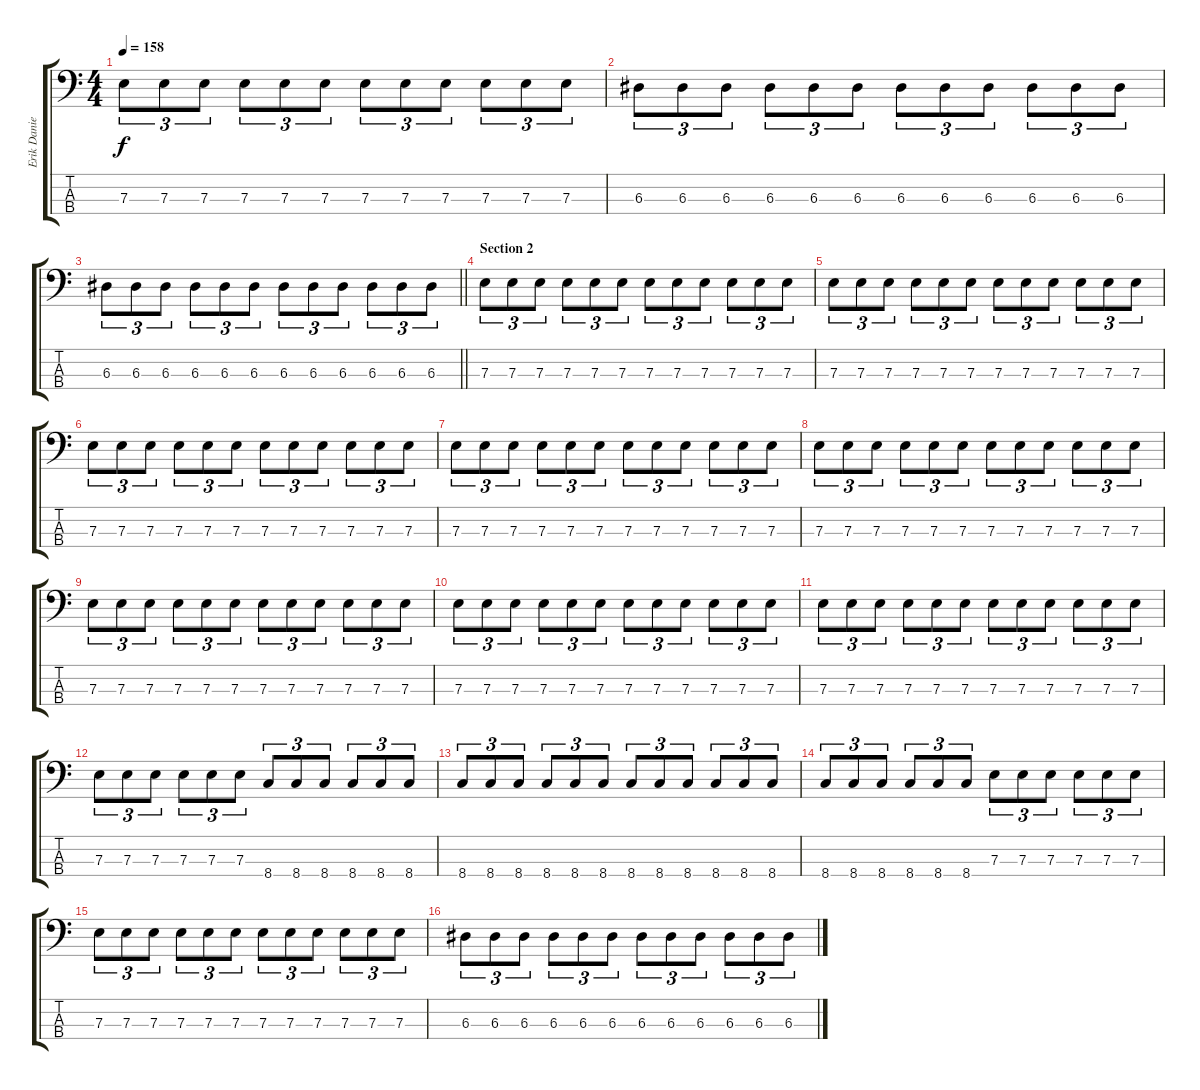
\track ("Erik Danielsson" "Erik Danie") {instrument electricbasspick}
\staff {score tabs}
\tuning (G2 D2 A1 E1) {hide}
\ts (4 4)
\tempo 158
\clef f4
\ks c
7.3.8{tu (3 2) dy f} 7.3.8{tu (3 2)} 7.3.8{tu (3 2)} 7.3.8{tu (3 2)} 7.3.8{tu (3 2)} 7.3.8{tu (3 2)} 7.3.8{tu (3 2)} 7.3.8{tu (3 2)} 7.3.8{tu (3 2)} 7.3.8{tu (3 2)} 7.3.8{tu (3 2)} 7.3.8{tu (3 2)} |
6.3.8{tu (3 2)} 6.3.8{tu (3 2)} 6.3.8{tu (3 2)} 6.3.8{tu (3 2)} 6.3.8{tu (3 2)} 6.3.8{tu (3 2)} 6.3.8{tu (3 2)} 6.3.8{tu (3 2)} 6.3.8{tu (3 2)} 6.3.8{tu (3 2)} 6.3.8{tu (3 2)} 6.3.8{tu (3 2)} |
\barLineRight lightlight
6.3.8{tu (3 2)} 6.3.8{tu (3 2)} 6.3.8{tu (3 2)} 6.3.8{tu (3 2)} 6.3.8{tu (3 2)} 6.3.8{tu (3 2)} 6.3.8{tu (3 2)} 6.3.8{tu (3 2)} 6.3.8{tu (3 2)} 6.3.8{tu (3 2)} 6.3.8{tu (3 2)} 6.3.8{tu (3 2)} |
\section ("" "Section 2")
7.3.8{tu (3 2)} 7.3.8{tu (3 2)} 7.3.8{tu (3 2)} 7.3.8{tu (3 2)} 7.3.8{tu (3 2)} 7.3.8{tu (3 2)} 7.3.8{tu (3 2)} 7.3.8{tu (3 2)} 7.3.8{tu (3 2)} 7.3.8{tu (3 2)} 7.3.8{tu (3 2)} 7.3.8{tu (3 2)} |
7.3.8{tu (3 2)} 7.3.8{tu (3 2)} 7.3.8{tu (3 2)} 7.3.8{tu (3 2)} 7.3.8{tu (3 2)} 7.3.8{tu (3 2)} 7.3.8{tu (3 2)} 7.3.8{tu (3 2)} 7.3.8{tu (3 2)} 7.3.8{tu (3 2)} 7.3.8{tu (3 2)} 7.3.8{tu (3 2)} |
7.3.8{tu (3 2)} 7.3.8{tu (3 2)} 7.3.8{tu (3 2)} 7.3.8{tu (3 2)} 7.3.8{tu (3 2)} 7.3.8{tu (3 2)} 7.3.8{tu (3 2)} 7.3.8{tu (3 2)} 7.3.8{tu (3 2)} 7.3.8{tu (3 2)} 7.3.8{tu (3 2)} 7.3.8{tu (3 2)} |
7.3.8{tu (3 2)} 7.3.8{tu (3 2)} 7.3.8{tu (3 2)} 7.3.8{tu (3 2)} 7.3.8{tu (3 2)} 7.3.8{tu (3 2)} 7.3.8{tu (3 2)} 7.3.8{tu (3 2)} 7.3.8{tu (3 2)} 7.3.8{tu (3 2)} 7.3.8{tu (3 2)} 7.3.8{tu (3 2)} |
7.3.8{tu (3 2)} 7.3.8{tu (3 2)} 7.3.8{tu (3 2)} 7.3.8{tu (3 2)} 7.3.8{tu (3 2)} 7.3.8{tu (3 2)} 7.3.8{tu (3 2)} 7.3.8{tu (3 2)} 7.3.8{tu (3 2)} 7.3.8{tu (3 2)} 7.3.8{tu (3 2)} 7.3.8{tu (3 2)} |
7.3.8{tu (3 2)} 7.3.8{tu (3 2)} 7.3.8{tu (3 2)} 7.3.8{tu (3 2)} 7.3.8{tu (3 2)} 7.3.8{tu (3 2)} 7.3.8{tu (3 2)} 7.3.8{tu (3 2)} 7.3.8{tu (3 2)} 7.3.8{tu (3 2)} 7.3.8{tu (3 2)} 7.3.8{tu (3 2)} |
7.3.8{tu (3 2)} 7.3.8{tu (3 2)} 7.3.8{tu (3 2)} 7.3.8{tu (3 2)} 7.3.8{tu (3 2)} 7.3.8{tu (3 2)} 7.3.8{tu (3 2)} 7.3.8{tu (3 2)} 7.3.8{tu (3 2)} 7.3.8{tu (3 2)} 7.3.8{tu (3 2)} 7.3.8{tu (3 2)} |
7.3.8{tu (3 2)} 7.3.8{tu (3 2)} 7.3.8{tu (3 2)} 7.3.8{tu (3 2)} 7.3.8{tu (3 2)} 7.3.8{tu (3 2)} 7.3.8{tu (3 2)} 7.3.8{tu (3 2)} 7.3.8{tu (3 2)} 7.3.8{tu (3 2)} 7.3.8{tu (3 2)} 7.3.8{tu (3 2)} |
7.3.8{tu (3 2)} 7.3.8{tu (3 2)} 7.3.8{tu (3 2)} 7.3.8{tu (3 2)} 7.3.8{tu (3 2)} 7.3.8{tu (3 2)} 8.4.8{tu (3 2)} 8.4.8{tu (3 2)} 8.4.8{tu (3 2)} 8.4.8{tu (3 2)} 8.4.8{tu (3 2)} 8.4.8{tu (3 2)} |
8.4.8{tu (3 2)} 8.4.8{tu (3 2)} 8.4.8{tu (3 2)} 8.4.8{tu (3 2)} 8.4.8{tu (3 2)} 8.4.8{tu (3 2)} 8.4.8{tu (3 2)} 8.4.8{tu (3 2)} 8.4.8{tu (3 2)} 8.4.8{tu (3 2)} 8.4.8{tu (3 2)} 8.4.8{tu (3 2)} |
8.4.8{tu (3 2)} 8.4.8{tu (3 2)} 8.4.8{tu (3 2)} 8.4.8{tu (3 2)} 8.4.8{tu (3 2)} 8.4.8{tu (3 2)} 7.3.8{tu (3 2)} 7.3.8{tu (3 2)} 7.3.8{tu (3 2)} 7.3.8{tu (3 2)} 7.3.8{tu (3 2)} 7.3.8{tu (3 2)} |
7.3.8{tu (3 2)} 7.3.8{tu (3 2)} 7.3.8{tu (3 2)} 7.3.8{tu (3 2)} 7.3.8{tu (3 2)} 7.3.8{tu (3 2)} 7.3.8{tu (3 2)} 7.3.8{tu (3 2)} 7.3.8{tu (3 2)} 7.3.8{tu (3 2)} 7.3.8{tu (3 2)} 7.3.8{tu (3 2)} |
6.3.8{tu (3 2)} 6.3.8{tu (3 2)} 6.3.8{tu (3 2)} 6.3.8{tu (3 2)} 6.3.8{tu (3 2)} 6.3.8{tu (3 2)} 6.3.8{tu (3 2)} 6.3.8{tu (3 2)} 6.3.8{tu (3 2)} 6.3.8{tu (3 2)} 6.3.8{tu (3 2)} 6.3.8{tu (3 2)}
